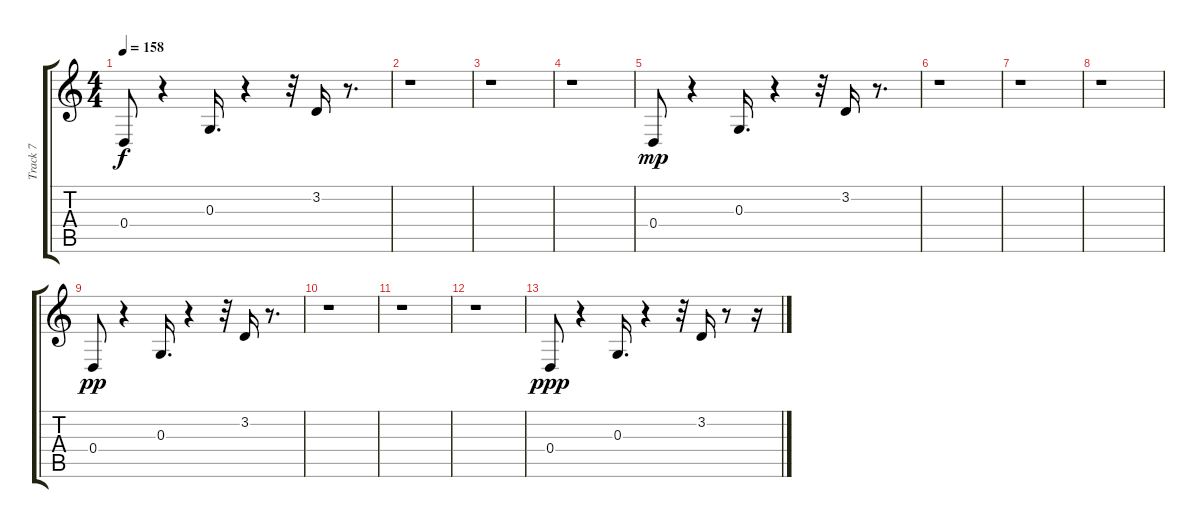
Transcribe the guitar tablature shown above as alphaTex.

\track ("Track 7" "Track 7") {instrument vibraphone}
\staff {score tabs}
\tuning (E4 B3 G3 D3 A2 E2) {hide}
\ts (4 4)
\tempo 158
\clef g2
\ks c
0.4.8{dy f} r.4 0.3.16{d} r.4 r.32 3.2.16 r.8{d} |
r.1 |
r.1 |
r.1 |
0.4.8{dy mp} r.4 0.3.16{d} r.4 r.32 3.2.16 r.8{d} |
r.1 |
r.1 |
r.1 |
0.4.8{dy pp} r.4 0.3.16{d} r.4 r.32 3.2.16 r.8{d} |
r.1 |
r.1 |
r.1 |
0.4.8{dy ppp} r.4 0.3.16{d} r.4 r.32 3.2.16 r.8 r.16
